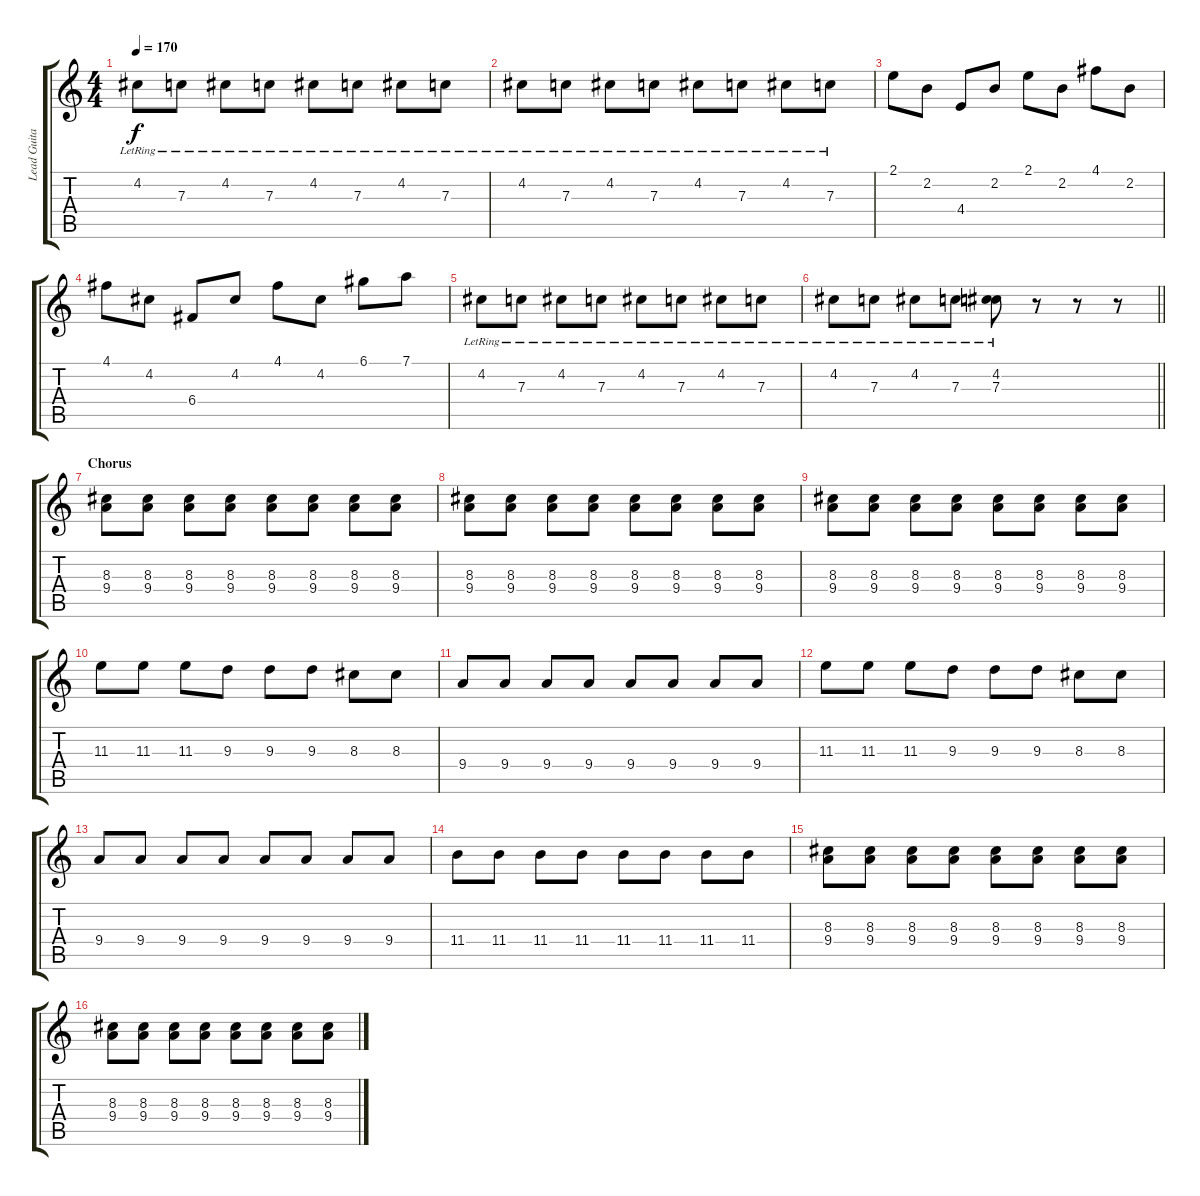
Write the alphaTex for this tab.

\track ("Lead Guitar" "Lead Guita") {instrument distortionguitar}
\staff {score tabs}
\tuning (D4 A3 F3 C3 G2 C2) {hide}
\ts (4 4)
\tempo 170
\clef g2
\ks c
4.2{lr}.8{dy f} 7.3{lr}.8 4.2{lr}.8 7.3{lr}.8 4.2{lr}.8 7.3{lr}.8 4.2{lr}.8 7.3{lr}.8 |
4.2{lr}.8 7.3{lr}.8 4.2{lr}.8 7.3{lr}.8 4.2{lr}.8 7.3{lr}.8 4.2{lr}.8 7.3{lr}.8 |
2.1.8 2.2.8 4.4.8 2.2.8 2.1.8 2.2.8 4.1.8 2.2.8 |
4.1.8 4.2.8 6.4.8 4.2.8 4.1.8 4.2.8 6.1.8 7.1.8 |
4.2{lr}.8 7.3{lr}.8 4.2{lr}.8 7.3{lr}.8 4.2{lr}.8 7.3{lr}.8 4.2{lr}.8 7.3{lr}.8 |
\barLineRight lightlight
4.2{lr}.8 7.3{lr}.8 4.2{lr}.8 7.3{lr}.8 (4.2{lr} 7.3).8 r.8 r.8 r.8 |
\section ("" "Chorus")
(8.3 9.4).8 (8.3 9.4).8 (8.3 9.4).8 (8.3 9.4).8 (8.3 9.4).8 (8.3 9.4).8 (8.3 9.4).8 (8.3 9.4).8 |
(8.3 9.4).8 (8.3 9.4).8 (8.3 9.4).8 (8.3 9.4).8 (8.3 9.4).8 (8.3 9.4).8 (8.3 9.4).8 (8.3 9.4).8 |
(8.3 9.4).8 (8.3 9.4).8 (8.3 9.4).8 (8.3 9.4).8 (8.3 9.4).8 (8.3 9.4).8 (8.3 9.4).8 (8.3 9.4).8 |
11.3.8 11.3.8 11.3.8 9.3.8 9.3.8 9.3.8 8.3.8 8.3.8 |
9.4.8 9.4.8 9.4.8 9.4.8 9.4.8 9.4.8 9.4.8 9.4.8 |
11.3.8 11.3.8 11.3.8 9.3.8 9.3.8 9.3.8 8.3.8 8.3.8 |
9.4.8 9.4.8 9.4.8 9.4.8 9.4.8 9.4.8 9.4.8 9.4.8 |
11.4.8 11.4.8 11.4.8 11.4.8 11.4.8 11.4.8 11.4.8 11.4.8 |
(8.3 9.4).8 (8.3 9.4).8 (8.3 9.4).8 (8.3 9.4).8 (8.3 9.4).8 (8.3 9.4).8 (8.3 9.4).8 (8.3 9.4).8 |
(8.3 9.4).8 (8.3 9.4).8 (8.3 9.4).8 (8.3 9.4).8 (8.3 9.4).8 (8.3 9.4).8 (8.3 9.4).8 (8.3 9.4).8
